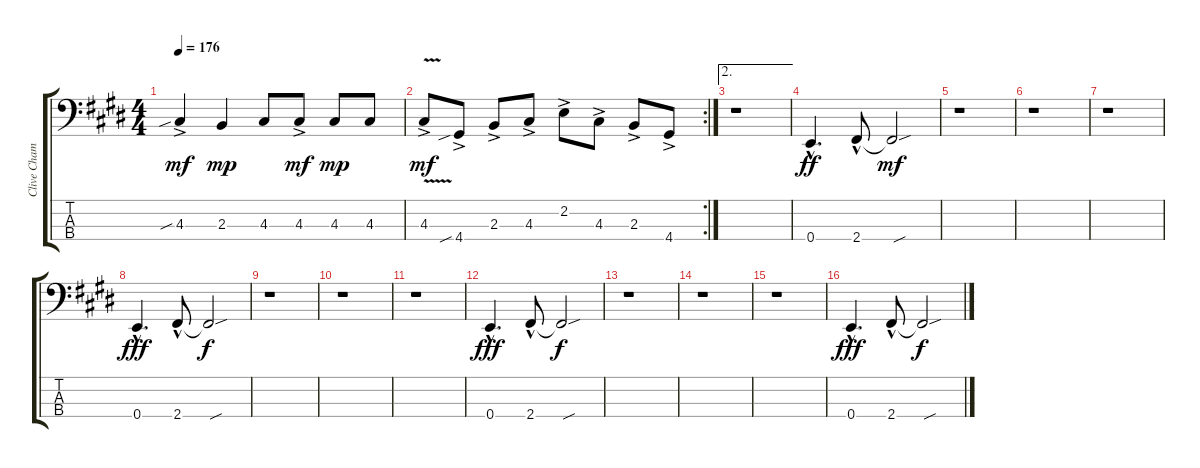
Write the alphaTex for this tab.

\track ("Clive Chaman Fingered Bass" "Clive Cham") {instrument electricbassfinger}
\staff {score tabs}
\tuning (G2 D2 A1 E1) {hide}
\ts (4 4)
\tempo 176
\clef f4
\ks e
4.3{sib ac}.4{dy mf} 2.3.4{dy mp} 4.3.8 4.3{ac}.8{dy mf} 4.3.8{dy mp} 4.3.8 |
\rc 2
4.3{v ac}.8{dy mf} 4.4{sib ac}.8 2.3{ac}.8 4.3{ac}.8 2.2{ac}.8 4.3{ac}.8 2.3{ac}.8 4.4{ac}.8 |
\ae 2
r.1 |
0.4{hac}.4{d dy ff} 2.4{hac}.8 2.4{sou t}.2{dy mf} |
r.1 |
r.1 |
r.1 |
0.4{hac}.4{d dy fff} 2.4{hac}.8 2.4{sou t}.2{dy f} |
r.1 |
r.1 |
r.1 |
0.4{hac}.4{d dy fff} 2.4{hac}.8 2.4{sou t}.2{dy f} |
r.1 |
r.1 |
r.1 |
0.4{hac}.4{d dy fff} 2.4{hac}.8 2.4{sou t}.2{dy f}
